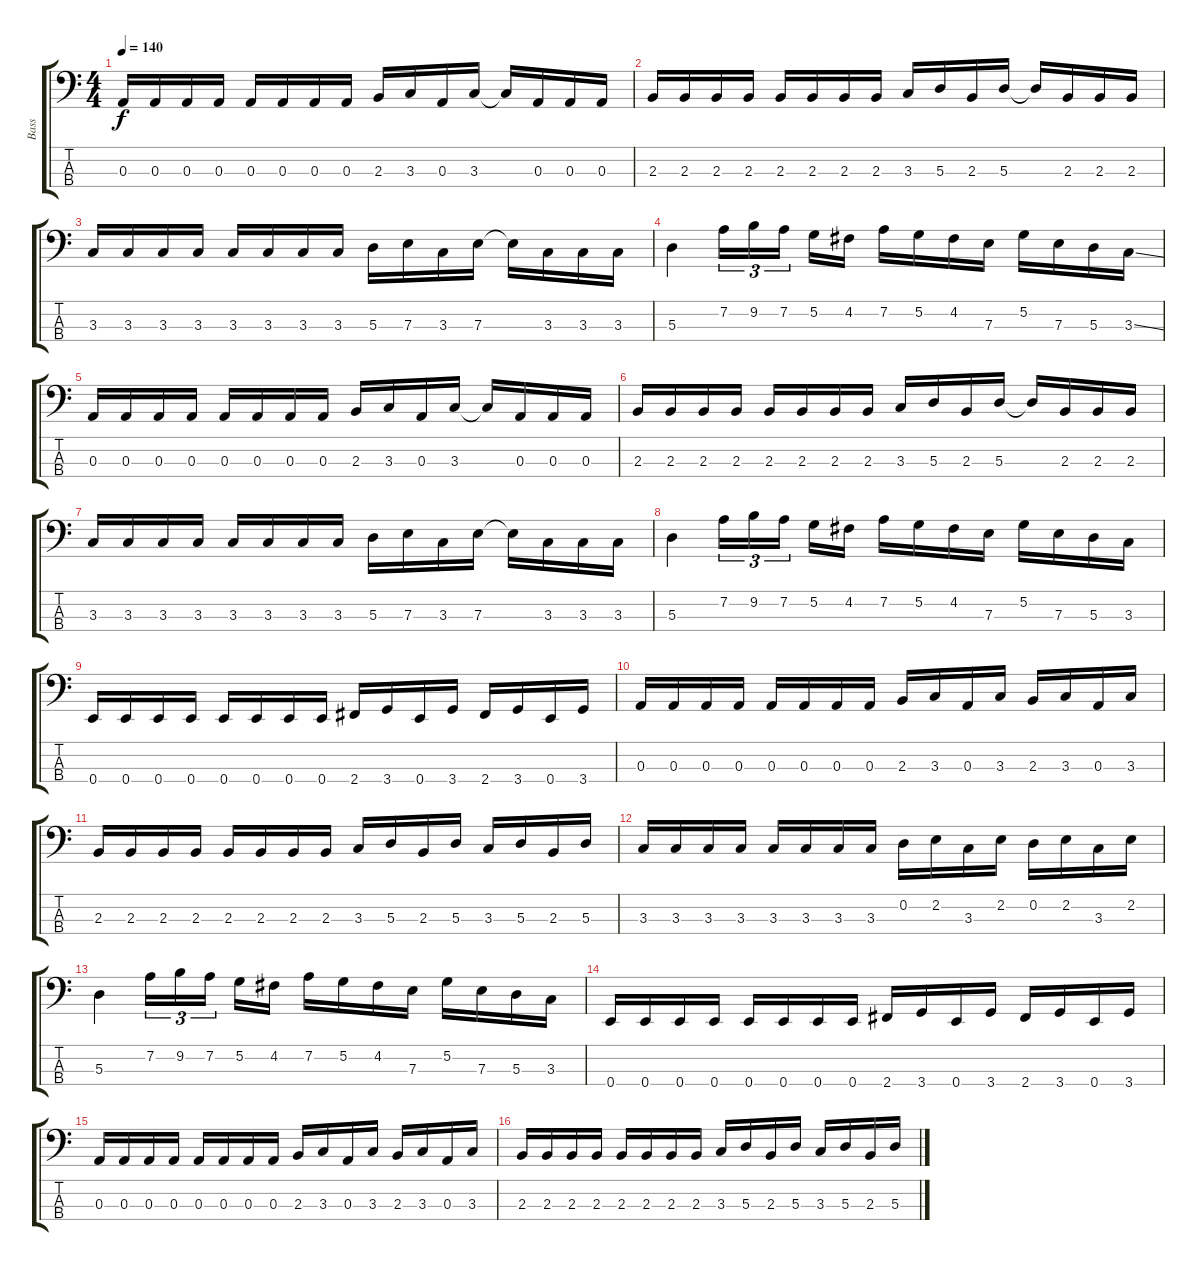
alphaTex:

\track ("Bass" "Bass") {instrument electricbassfinger}
\staff {score tabs}
\tuning (G2 D2 A1 E1) {hide}
\ts (4 4)
\tempo 140
\clef f4
\ks c
0.3.16{dy f} 0.3.16 0.3.16 0.3.16 0.3.16 0.3.16 0.3.16 0.3.16 2.3.16 3.3.16 0.3.16 3.3.16 3.3{t}.16 0.3.16 0.3.16 0.3.16 |
2.3.16 2.3.16 2.3.16 2.3.16 2.3.16 2.3.16 2.3.16 2.3.16 3.3.16 5.3.16 2.3.16 5.3.16 5.3{t}.16 2.3.16 2.3.16 2.3.16 |
3.3.16 3.3.16 3.3.16 3.3.16 3.3.16 3.3.16 3.3.16 3.3.16 5.3.16 7.3.16 3.3.16 7.3.16 7.3{t}.16 3.3.16 3.3.16 3.3.16 |
5.3.4 7.2.16{tu (3 2)} 9.2.16{tu (3 2)} 7.2.16{tu (3 2)} 5.2.16 4.2.16 7.2.16 5.2.16 4.2.16 7.3.16 5.2.16 7.3.16 5.3.16 3.3{ss}.16 |
0.3.16 0.3.16 0.3.16 0.3.16 0.3.16 0.3.16 0.3.16 0.3.16 2.3.16 3.3.16 0.3.16 3.3.16 3.3{t}.16 0.3.16 0.3.16 0.3.16 |
2.3.16 2.3.16 2.3.16 2.3.16 2.3.16 2.3.16 2.3.16 2.3.16 3.3.16 5.3.16 2.3.16 5.3.16 5.3{t}.16 2.3.16 2.3.16 2.3.16 |
3.3.16 3.3.16 3.3.16 3.3.16 3.3.16 3.3.16 3.3.16 3.3.16 5.3.16 7.3.16 3.3.16 7.3.16 7.3{t}.16 3.3.16 3.3.16 3.3.16 |
5.3.4 7.2.16{tu (3 2)} 9.2.16{tu (3 2)} 7.2.16{tu (3 2)} 5.2.16 4.2.16 7.2.16 5.2.16 4.2.16 7.3.16 5.2.16 7.3.16 5.3.16 3.3.16 |
0.4.16 0.4.16 0.4.16 0.4.16 0.4.16 0.4.16 0.4.16 0.4.16 2.4.16 3.4.16 0.4.16 3.4.16 2.4.16 3.4.16 0.4.16 3.4.16 |
0.3.16 0.3.16 0.3.16 0.3.16 0.3.16 0.3.16 0.3.16 0.3.16 2.3.16 3.3.16 0.3.16 3.3.16 2.3.16 3.3.16 0.3.16 3.3.16 |
2.3.16 2.3.16 2.3.16 2.3.16 2.3.16 2.3.16 2.3.16 2.3.16 3.3.16 5.3.16 2.3.16 5.3.16 3.3.16 5.3.16 2.3.16 5.3.16 |
3.3.16 3.3.16 3.3.16 3.3.16 3.3.16 3.3.16 3.3.16 3.3.16 0.2.16 2.2.16 3.3.16 2.2.16 0.2.16 2.2.16 3.3.16 2.2.16 |
5.3.4 7.2.16{tu (3 2)} 9.2.16{tu (3 2)} 7.2.16{tu (3 2)} 5.2.16 4.2.16 7.2.16 5.2.16 4.2.16 7.3.16 5.2.16 7.3.16 5.3.16 3.3.16 |
0.4.16 0.4.16 0.4.16 0.4.16 0.4.16 0.4.16 0.4.16 0.4.16 2.4.16 3.4.16 0.4.16 3.4.16 2.4.16 3.4.16 0.4.16 3.4.16 |
0.3.16 0.3.16 0.3.16 0.3.16 0.3.16 0.3.16 0.3.16 0.3.16 2.3.16 3.3.16 0.3.16 3.3.16 2.3.16 3.3.16 0.3.16 3.3.16 |
2.3.16 2.3.16 2.3.16 2.3.16 2.3.16 2.3.16 2.3.16 2.3.16 3.3.16 5.3.16 2.3.16 5.3.16 3.3.16 5.3.16 2.3.16 5.3.16
